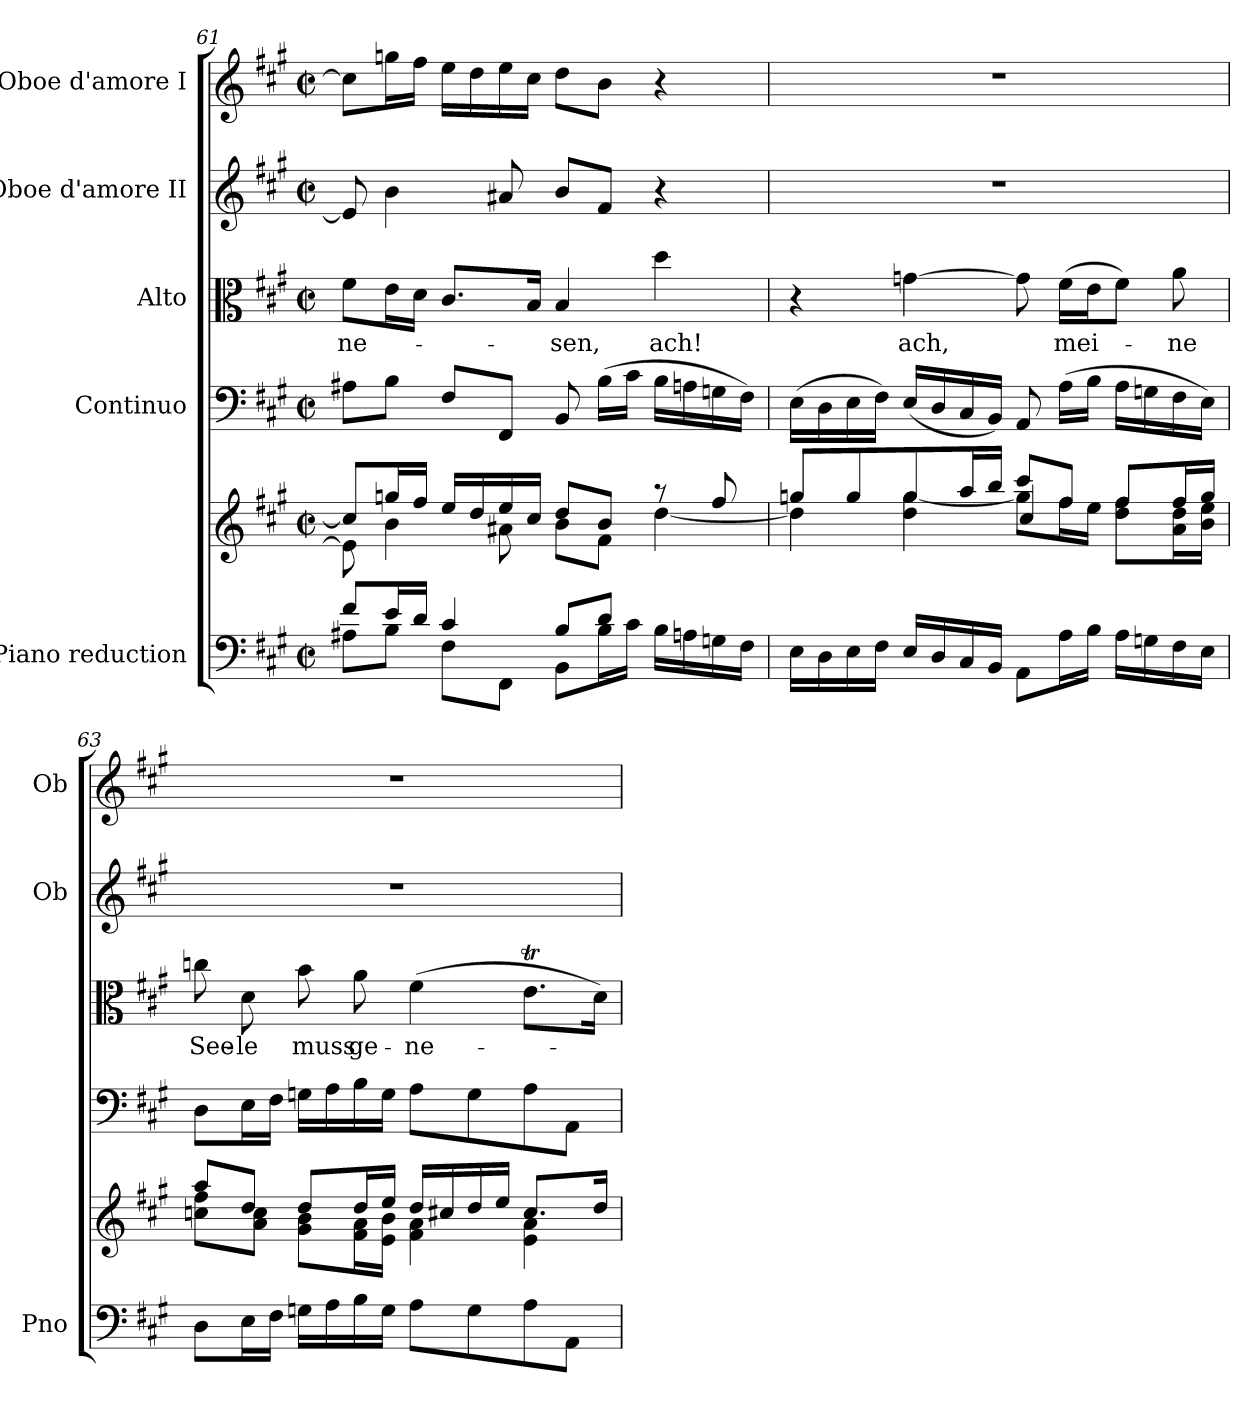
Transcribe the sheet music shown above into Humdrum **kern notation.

**kern	**kern	**kern	**kern	**text	**kern	**kern
*part5	*part5	*part4	*part3	*part3	*part2	*part1
*staff6	*staff5	*staff4	*staff3	*staff3	*staff2	*staff1
*I"Piano reduction	*	*I"Continuo	*I"Alto	*	*I"Oboe d'amore II	*I"Oboe d'amore I
*I'Pno	*	*	*	*	*I'Ob	*I'Ob
*clefF4	*clefG2	*clefF4	*clefC3	*	*clefG2	*clefG2
*k[f#c#g#]	*k[f#c#g#]	*k[f#c#g#]	*k[f#c#g#]	*	*k[f#c#g#]	*k[f#c#g#]
*M2/2	*M2/2	*M2/2	*M2/2	*	*M2/2	*M2/2
*met(c|)	*met(c|)	*met(c|)	*met(c|)	*	*met(c|)	*met(c|)
=61	=61	=61	=61	=61	=61	=61
*^	*^	*	*	*	*	*
!	!	!	!	!	!	!LO:LY:b	!	!
8f#/L	8A#X\L	8cc#/L]	8e\]	8A#X\L	8f#\L	-ne-	8e/]	8cc#\L]
16e/L	8B\J	16ggn/L	4b\	8B\J	16e\L	.	4b\	16ggn\L
16d/JJ	.	16ff#/JJ	.	.	16d\JJ	.	.	16ff#\JJ
4c#/	8F#\L	16ee/LL	.	8F#/L	8.c#/L	.	.	16ee\LL
.	.	16dd/	.	.	.	.	.	16dd\
.	8FF#\J	16ee/	8a#X\	8FF#/J	.	.	8a#X/	16ee\
.	.	16cc#/JJ	.	.	16B/Jk	.	.	16cc#\JJ
!	!	!	!	!	!	!LO:LY:b	!	!
8B/L	8BB\L	8dd/L	8b\L	8BB/	4B/	-sen,	8b/L	8dd\L
8d/J	16B\L	8b/J	8f#\J	(>16B\LL	.	.	8f#/J	8b\J
.	16c#\JJ	.	.	16c#\JJ	.	.	.	.
!	!	!	!	!	!	!LO:LY:b	!	!
4ryy	16B\LL	8r	[4dd\	16B\LL	4dd\	ach!	4r	4r
.	16An\	.	.	16An\	.	.	.	.
.	16Gn\	8ff#/	.	16Gn\	.	.	.	.
.	16F#\JJ	.	.	16F#\JJ)	.	.	.	.
*v	*v	*	*	*	*	*	*	*
!!LO:LB:g=z
=62	=62	=62	=62	=62	=62	=62	=62
*	*	*^	*	*	*	*	*
16E\LL	8ggn/L	4dd\]	4ryy	(>16E\LL	4r	.	1r	1r
16D\	.	.	.	16D\	.	.	.	.
16E\	8gg/	.	.	16E\	.	.	.	.
16F#\JJ	.	.	.	16F#\JJ)	.	.	.	.
!	!	!	!	!	!	!LO:LY:b	!	!
16E/LL	8gg/	4dd\ [4gg\	4ryy	(<16E/LL	[4gn\	ach,	.	.
16D/	.	.	.	16D/	.	.	.	.
16C#/	16aa/L	.	.	16C#/	.	.	.	.
16BB/JJ	16bb/JJ	.	.	16BB/JJ)	.	.	.	.
8AA\L	8ccc#/L	8gg\L]	4cc#/	8AA/	8g\]	.	.	.
!	!	!	!	!	!	!LO:LY:b	!	!
16A\L	8ff#/J	16ff#\L	.	(>16A\LL	(>16f#\LL	mei-	.	.
16B\JJ	.	16ee\JJ	.	16B\JJ	16e\J	.	.	.
16A\LL	8ff#/L	8dd\ 8ff#\L	4ryy	16A\LL	8f#\J)	.	.	.
16Gn\	.	.	.	16Gn\	.	.	.	.
!	!	!	!	!	!	!LO:LY:b	!	!
16F#\	16ff#/L	16a\ 16dd\L	.	16F#\	8a\	-ne	.	.
16E\JJ	16gg/JJ	16b\ 16ee\JJ	.	16E\JJ)	.	.	.	.
*	*	*v	*v	*	*	*	*	*
=63	=63	=63	=63	=63	=63	=63	=63
!	!	!	!	!	!LO:LY:b	!	!
8D\L	8aa/L	8ccn\ 8ff#\L	8D\L	8ccn\	See-	1r	1r
!	!	!	!	!	!LO:LY:b	!	!
16E\L	8dd/J	8a\ 8cc\J	16E\L	8d\	-le	.	.
16F#\JJ	.	.	16F#\JJ	.	.	.	.
!	!	!	!	!	!LO:LY:b	!	!
16Gn\LL	8dd/L	8g#\ 8b\L	16Gn\LL	8b\	muss	.	.
16A\	.	.	16A\	.	.	.	.
!	!	!	!	!	!LO:LY:b	!	!
16B\	16dd/L	16f#\ 16a\L	16B\	8a\	ge-	.	.
16G\JJ	16ee/JJ	16e\ 16b\JJ	16G\JJ	.	.	.	.
!	!	!	!	!	!LO:LY:b	!	!
8A\L	16dd/LL	4f#\ 4a\	8A\L	(>4f#\	-ne-	.	.
.	16cc#X/	.	.	.	.	.	.
8G\	16dd/	.	8G\	.	.	.	.
.	16ee/JJ	.	.	.	.	.	.
8A\	8.cc#/L	4e\ 4a\	8A\	8.eT\L	.	.	.
8AA\J	.	.	8AA\J	.	.	.	.
.	16dd/Jk	.	.	16d\Jk)	.	.	.
*	*v	*v	*	*	*	*	*
=	=	=	=	=	=	=
*-	*-	*-	*-	*-	*-	*-
